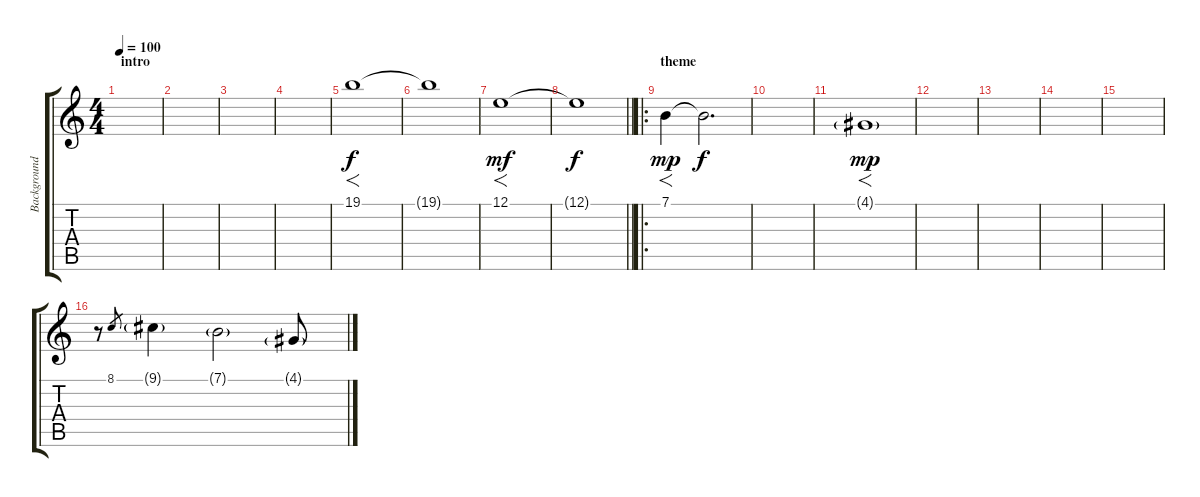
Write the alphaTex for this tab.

\track ("Background" "Background") {instrument flute}
\staff {score tabs}
\tuning (E4 B3 G3 D3 A2 E2) {hide}
\ts (4 4)
\section ("" "intro")
\tempo 100
\clef g2
\ks c
|
|
|
|
19.1.1{f} |
19.1{t}.1{dy f} |
12.1.1{f dy mf} |
\barLineRight lightlight
12.1{t}.1{dy f} |
\ro
\section ("" "theme")
7.1.4{f dy mp} 7.1{t}.2{d dy f} |
|
4.1{g}.1{f dy mp} |
|
|
|
|
r.8 8.1.8{gr} 9.1{g}.4 7.1{g}.2 4.1{sl g}.8
